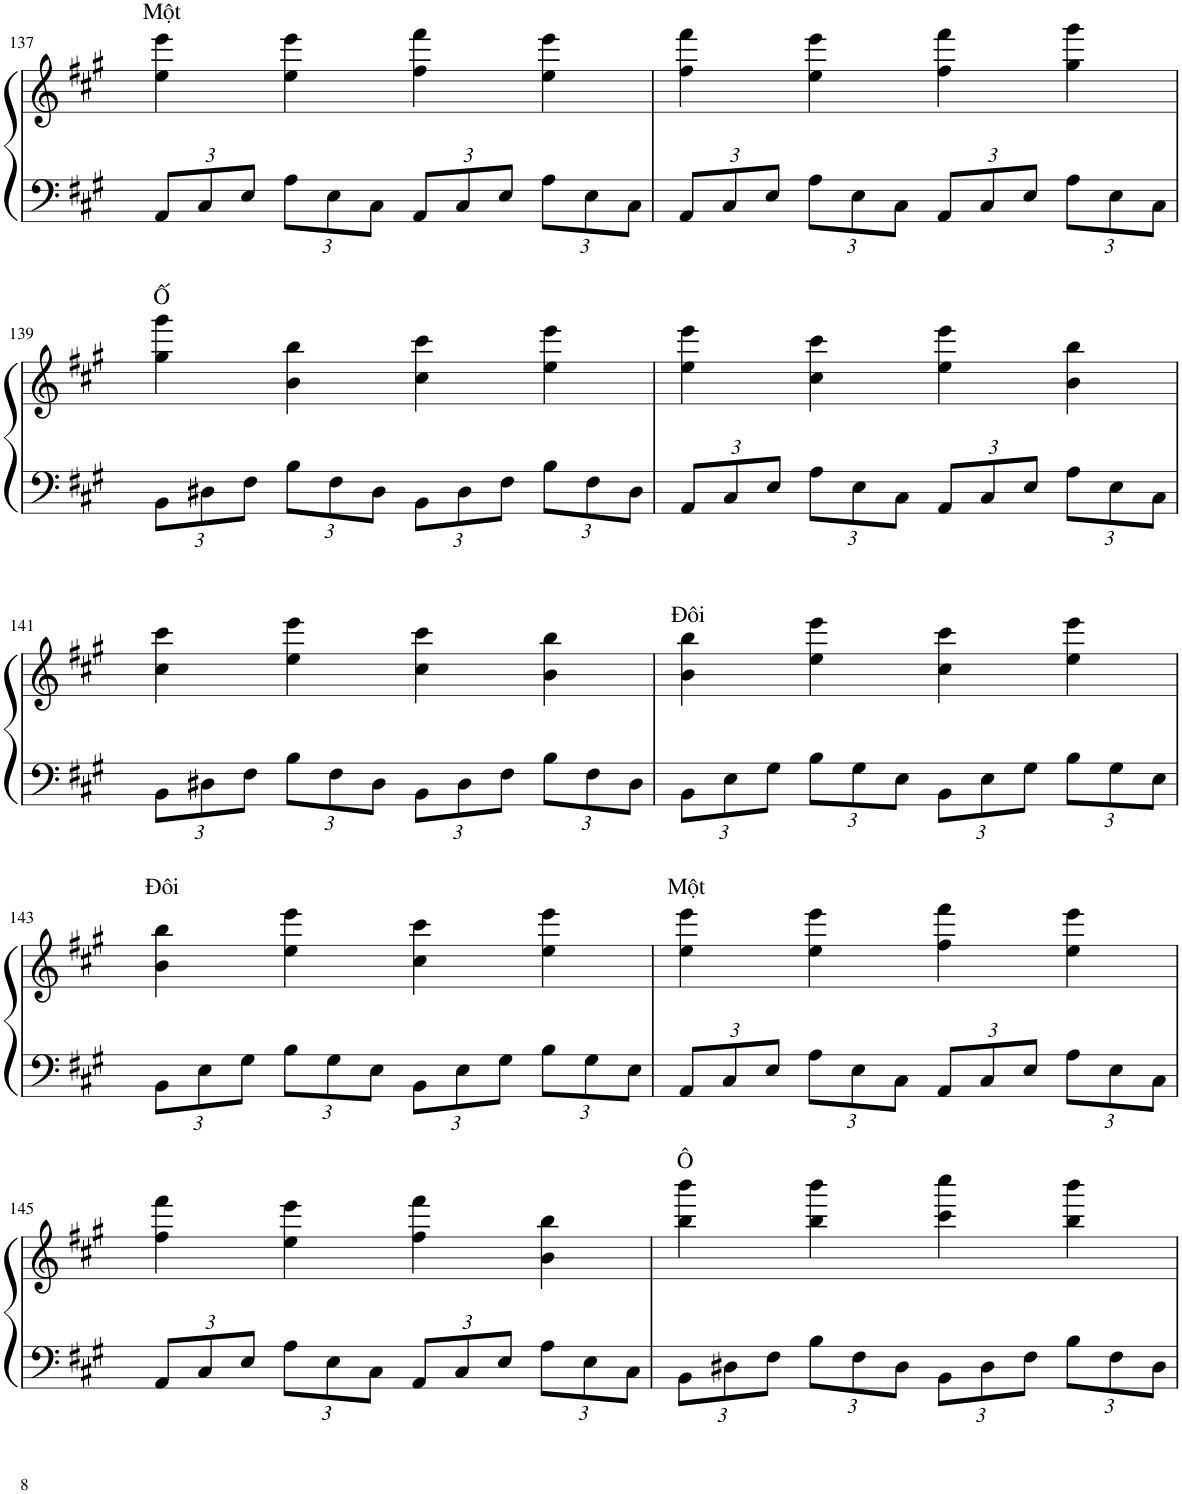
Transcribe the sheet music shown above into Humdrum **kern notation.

**kern	**kern	**text
*part1	*part1	*part1
*staff2	*staff1	*staff1
*I"Piano	*	*
*I'Pno.	*	*
!!LO:PB:g=z
*clefF4	*clefG2	*
*k[f#c#g#]	*k[f#c#g#]	*
*M2/2	*M2/2	*
*met(c|)	*met(c|)	*
*Xbrackettup	*	*
=137	=137	=137
!	!	!LO:LY:a
12AA/L	4ee\ 4eee\	Một
12C#/	.	.
12E/J	.	.
12A\L	4ee\ 4eee\	.
12E\	.	.
12C#\J	.	.
12AA/L	4ff#\ 4fff#\	.
12C#/	.	.
12E/J	.	.
12A\L	4ee\ 4eee\	.
12E\	.	.
12C#\J	.	.
=138	=138	=138
12AA/L	4ff#\ 4fff#\	.
12C#/	.	.
12E/J	.	.
12A\L	4ee\ 4eee\	.
12E\	.	.
12C#\J	.	.
12AA/L	4ff#\ 4fff#\	.
12C#/	.	.
12E/J	.	.
12A\L	4gg#\ 4ggg#\	.
12E\	.	.
12C#\J	.	.
!!LO:LB:g=z
=139	=139	=139
!	!	!LO:LY:a
12BB\L	4gg#\ 4ggg#\	Ố
12D#X\	.	.
12F#\J	.	.
12B\L	4b\ 4bb\	.
12F#\	.	.
12D#\J	.	.
12BB\L	4cc#\ 4ccc#\	.
12D#\	.	.
12F#\J	.	.
12B\L	4ee\ 4eee\	.
12F#\	.	.
12D#\J	.	.
=140	=140	=140
12AA/L	4ee\ 4eee\	.
12C#/	.	.
12E/J	.	.
12A\L	4cc#\ 4ccc#\	.
12E\	.	.
12C#\J	.	.
12AA/L	4ee\ 4eee\	.
12C#/	.	.
12E/J	.	.
12A\L	4b\ 4bb\	.
12E\	.	.
12C#\J	.	.
!!LO:LB:g=z
=141	=141	=141
12BB\L	4cc#\ 4ccc#\	.
12D#X\	.	.
12F#\J	.	.
12B\L	4ee\ 4eee\	.
12F#\	.	.
12D#\J	.	.
12BB\L	4cc#\ 4ccc#\	.
12D#\	.	.
12F#\J	.	.
12B\L	4b\ 4bb\	.
12F#\	.	.
12D#\J	.	.
=142	=142	=142
!	!	!LO:LY:a
12BB\L	4b\ 4bb\	Đôi
12E\	.	.
12G#\J	.	.
12B\L	4ee\ 4eee\	.
12G#\	.	.
12E\J	.	.
12BB\L	4cc#\ 4ccc#\	.
12E\	.	.
12G#\J	.	.
12B\L	4ee\ 4eee\	.
12G#\	.	.
12E\J	.	.
!!LO:LB:g=z
=143	=143	=143
!	!	!LO:LY:a
12BB\L	4b\ 4bb\	Đôi
12E\	.	.
12G#\J	.	.
12B\L	4ee\ 4eee\	.
12G#\	.	.
12E\J	.	.
12BB\L	4cc#\ 4ccc#\	.
12E\	.	.
12G#\J	.	.
12B\L	4ee\ 4eee\	.
12G#\	.	.
12E\J	.	.
=144	=144	=144
!	!	!LO:LY:a
12AA/L	4ee\ 4eee\	Một
12C#/	.	.
12E/J	.	.
12A\L	4ee\ 4eee\	.
12E\	.	.
12C#\J	.	.
12AA/L	4ff#\ 4fff#\	.
12C#/	.	.
12E/J	.	.
12A\L	4ee\ 4eee\	.
12E\	.	.
12C#\J	.	.
!!LO:LB:g=z
=145	=145	=145
12AA/L	4ff#\ 4fff#\	.
12C#/	.	.
12E/J	.	.
12A\L	4ee\ 4eee\	.
12E\	.	.
12C#\J	.	.
12AA/L	4ff#\ 4fff#\	.
12C#/	.	.
12E/J	.	.
12A\L	4b\ 4bb\	.
12E\	.	.
12C#\J	.	.
=146	=146	=146
!	!	!LO:LY:a
12BB\L	4bb\ 4bbb\	Ô
12D#X\	.	.
12F#\J	.	.
12B\L	4bb\ 4bbb\	.
12F#\	.	.
12D#\J	.	.
12BB\L	4ccc#\ 4cccc#\	.
12D#\	.	.
12F#\J	.	.
12B\L	4bb\ 4bbb\	.
12F#\	.	.
12D#\J	.	.
=	=	=
*-	*-	*-
